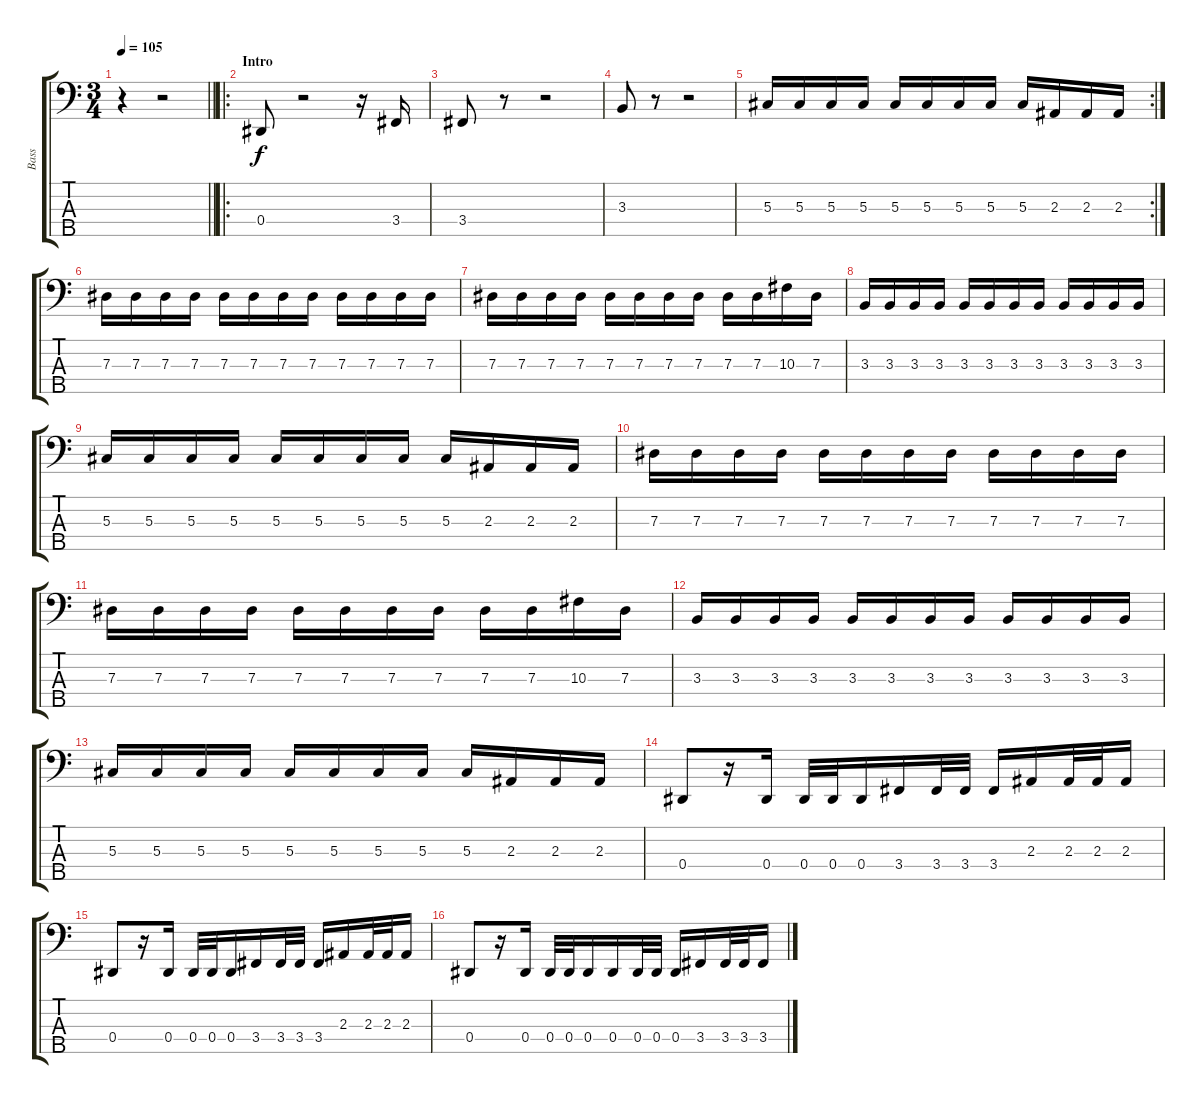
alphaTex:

\track ("Bass" "Bass") {instrument electricbassfinger}
\staff {score tabs}
\tuning (Gb2 Db2 Ab1 Eb1 Bb0) {hide}
\ts (3 4)
\tempo 105
\clef f4
\barLineRight lightlight
\ks c
r.4{dy f instrument electricbassfinger} r.2 |
\ro
\section ("" "Intro")
0.4.8 r.2 r.16 3.4.16 |
3.4.8 r.8 r.2 |
3.3.8 r.8 r.2 |
\rc 2
5.3.16 5.3.16 5.3.16 5.3.16 5.3.16 5.3.16 5.3.16 5.3.16 5.3.16 2.3.16 2.3.16 2.3.16 |
7.3.16 7.3.16 7.3.16 7.3.16 7.3.16 7.3.16 7.3.16 7.3.16 7.3.16 7.3.16 7.3.16 7.3.16 |
7.3.16 7.3.16 7.3.16 7.3.16 7.3.16 7.3.16 7.3.16 7.3.16 7.3.16 7.3.16 10.3.16 7.3.16 |
3.3.16 3.3.16 3.3.16 3.3.16 3.3.16 3.3.16 3.3.16 3.3.16 3.3.16 3.3.16 3.3.16 3.3.16 |
5.3.16 5.3.16 5.3.16 5.3.16 5.3.16 5.3.16 5.3.16 5.3.16 5.3.16 2.3.16 2.3.16 2.3.16 |
7.3.16 7.3.16 7.3.16 7.3.16 7.3.16 7.3.16 7.3.16 7.3.16 7.3.16 7.3.16 7.3.16 7.3.16 |
7.3.16 7.3.16 7.3.16 7.3.16 7.3.16 7.3.16 7.3.16 7.3.16 7.3.16 7.3.16 10.3.16 7.3.16 |
3.3.16 3.3.16 3.3.16 3.3.16 3.3.16 3.3.16 3.3.16 3.3.16 3.3.16 3.3.16 3.3.16 3.3.16 |
5.3.16 5.3.16 5.3.16 5.3.16 5.3.16 5.3.16 5.3.16 5.3.16 5.3.16 2.3.16 2.3.16 2.3.16 |
0.4.8 r.16 0.4.16 0.4.32 0.4.32 0.4.16 3.4.16 3.4.32 3.4.32 3.4.16 2.3.16 2.3.32 2.3.32 2.3.16 |
0.4.8 r.16 0.4.16 0.4.32 0.4.32 0.4.16 3.4.16 3.4.32 3.4.32 3.4.16 2.3.16 2.3.32 2.3.32 2.3.16 |
0.4.8 r.16 0.4.16 0.4.32 0.4.32 0.4.16 0.4.16 0.4.32 0.4.32 0.4.16 3.4.16 3.4.32 3.4.32 3.4.16
